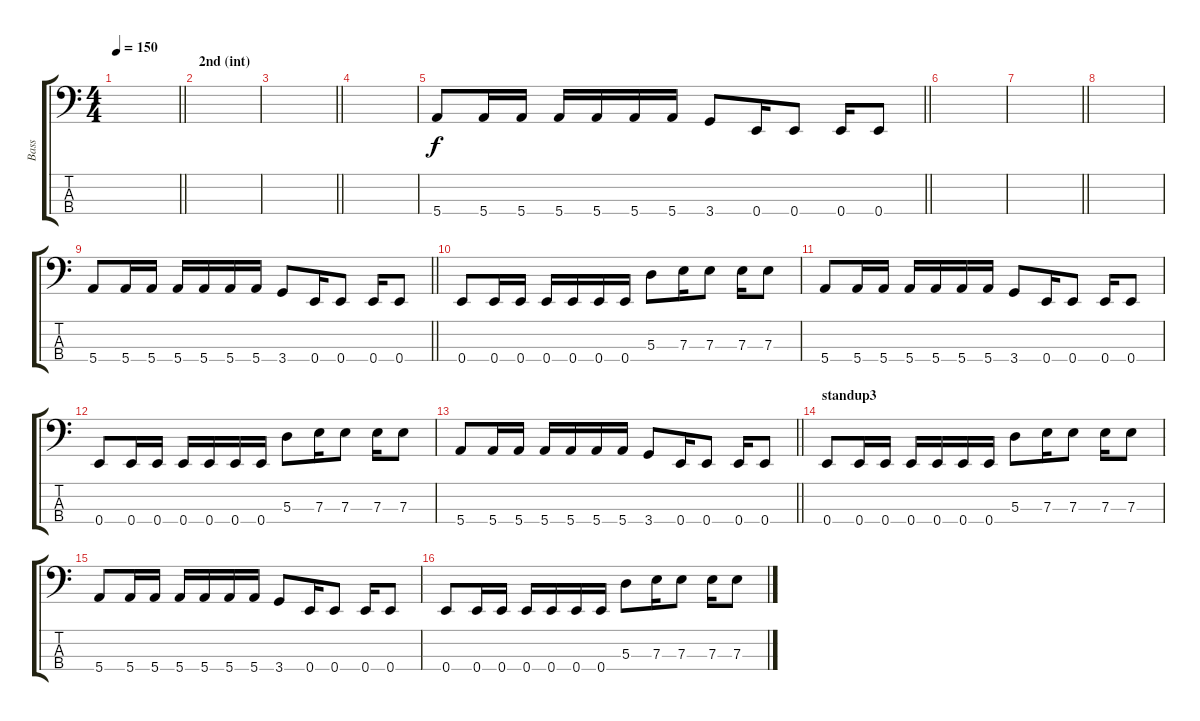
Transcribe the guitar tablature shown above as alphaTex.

\track ("Bass" "Bass") {instrument electricbassfinger}
\staff {score tabs}
\tuning (G2 D2 A1 E1) {hide}
\ts (4 4)
\tempo 150
\clef f4
\barLineRight lightlight
\ks c
|
\section ("" "2nd (int)")
|
\barLineRight lightlight
|
|
\barLineRight lightlight
5.4.8 5.4.16 5.4.16 5.4.16 5.4.16 5.4.16 5.4.16 3.4.8 0.4.16 0.4.8 0.4.16 0.4.8 |
|
\barLineRight lightlight
|
|
\barLineRight lightlight
5.4.8 5.4.16 5.4.16 5.4.16 5.4.16 5.4.16 5.4.16 3.4.8 0.4.16 0.4.8 0.4.16 0.4.8 |
0.4.8 0.4.16 0.4.16 0.4.16 0.4.16 0.4.16 0.4.16 5.3.8 7.3.16 7.3.8 7.3.16 7.3.8 |
5.4.8 5.4.16 5.4.16 5.4.16 5.4.16 5.4.16 5.4.16 3.4.8 0.4.16 0.4.8 0.4.16 0.4.8 |
0.4.8 0.4.16 0.4.16 0.4.16 0.4.16 0.4.16 0.4.16 5.3.8 7.3.16 7.3.8 7.3.16 7.3.8 |
\barLineRight lightlight
5.4.8 5.4.16 5.4.16 5.4.16 5.4.16 5.4.16 5.4.16 3.4.8 0.4.16 0.4.8 0.4.16 0.4.8 |
\section ("" "standup3")
0.4.8 0.4.16 0.4.16 0.4.16 0.4.16 0.4.16 0.4.16 5.3.8 7.3.16 7.3.8 7.3.16 7.3.8 |
5.4.8 5.4.16 5.4.16 5.4.16 5.4.16 5.4.16 5.4.16 3.4.8 0.4.16 0.4.8 0.4.16 0.4.8 |
0.4.8 0.4.16 0.4.16 0.4.16 0.4.16 0.4.16 0.4.16 5.3.8 7.3.16 7.3.8 7.3.16 7.3.8
